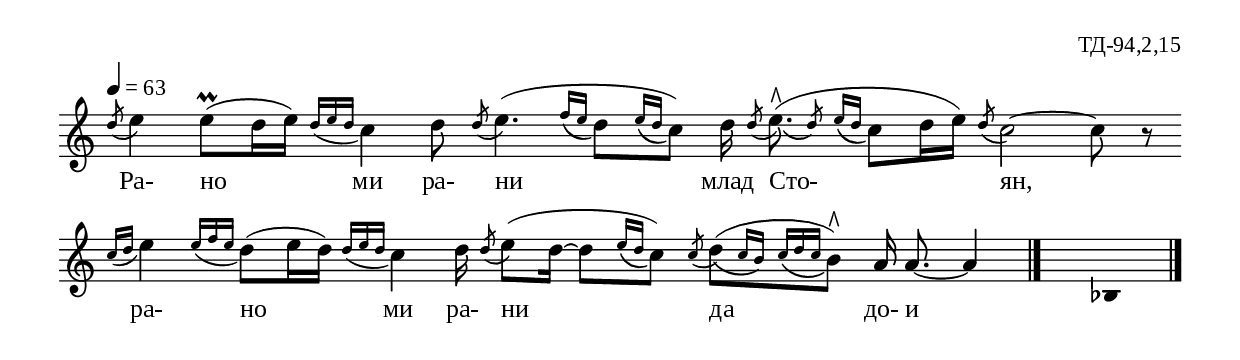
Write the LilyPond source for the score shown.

%{
TD_094_2_15
%}

\include "td-preamble.ly"

\score {
\relative c'' {
 \tempo 4 = 63
% \time 2/4
\cadenzaOn
\phrasingSlurDown
\acciaccatura d8 e4 e8\prall[( d16 e]) \acciaccatura { d16[ e d] } c4 d8
\acciaccatura d8 e4.( \grace { f16[\( e] } d8\)[ \grace { e16[\( d] } c8]\))
d16 \acciaccatura d8 \afterGrace e8.^\rtoe(\( { \stdB d8\) \stdE } \grace { e16[\( d] } c8\)[ d16 e])
\acciaccatura d8 c2~ c8 r
\bar ""
\acciaccatura { c16[ d] } e4 \acciaccatura { e16[ f e] } d8[( e16 d]) 
\acciaccatura { d16[ e d] } c4 d16 \acciaccatura d8 e[( d16]~ 
d8[ \grace { e16[\( d] } c8\)])
\acciaccatura c8 \afterGrace d[(\( { c16[ b]\) } \grace { c16[\( d c] } b8^\rtoe]\))
a16 a8.\noBeam~ a4
 \bar "|." 
s4 \fixB bes,
 \bar "|."  
}
\addlyrics { Ра- но ми ра- ни млад Сто- ян, ра- но ми ра- ни да до- и }
%
\layout {
     \context { 
	    \Staff \remove "Time_signature_engraver" } 
  indent = #0
  line-width = 190\mm
  ragged-right=##f
}
%
\midi { 
	\context {
		\Score
		tempoWholesPerMinute = #(ly:make-moment 63 4)
		}
	}
}
%
\header{
  opus = "ТД-94,2,15"
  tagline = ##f
}


